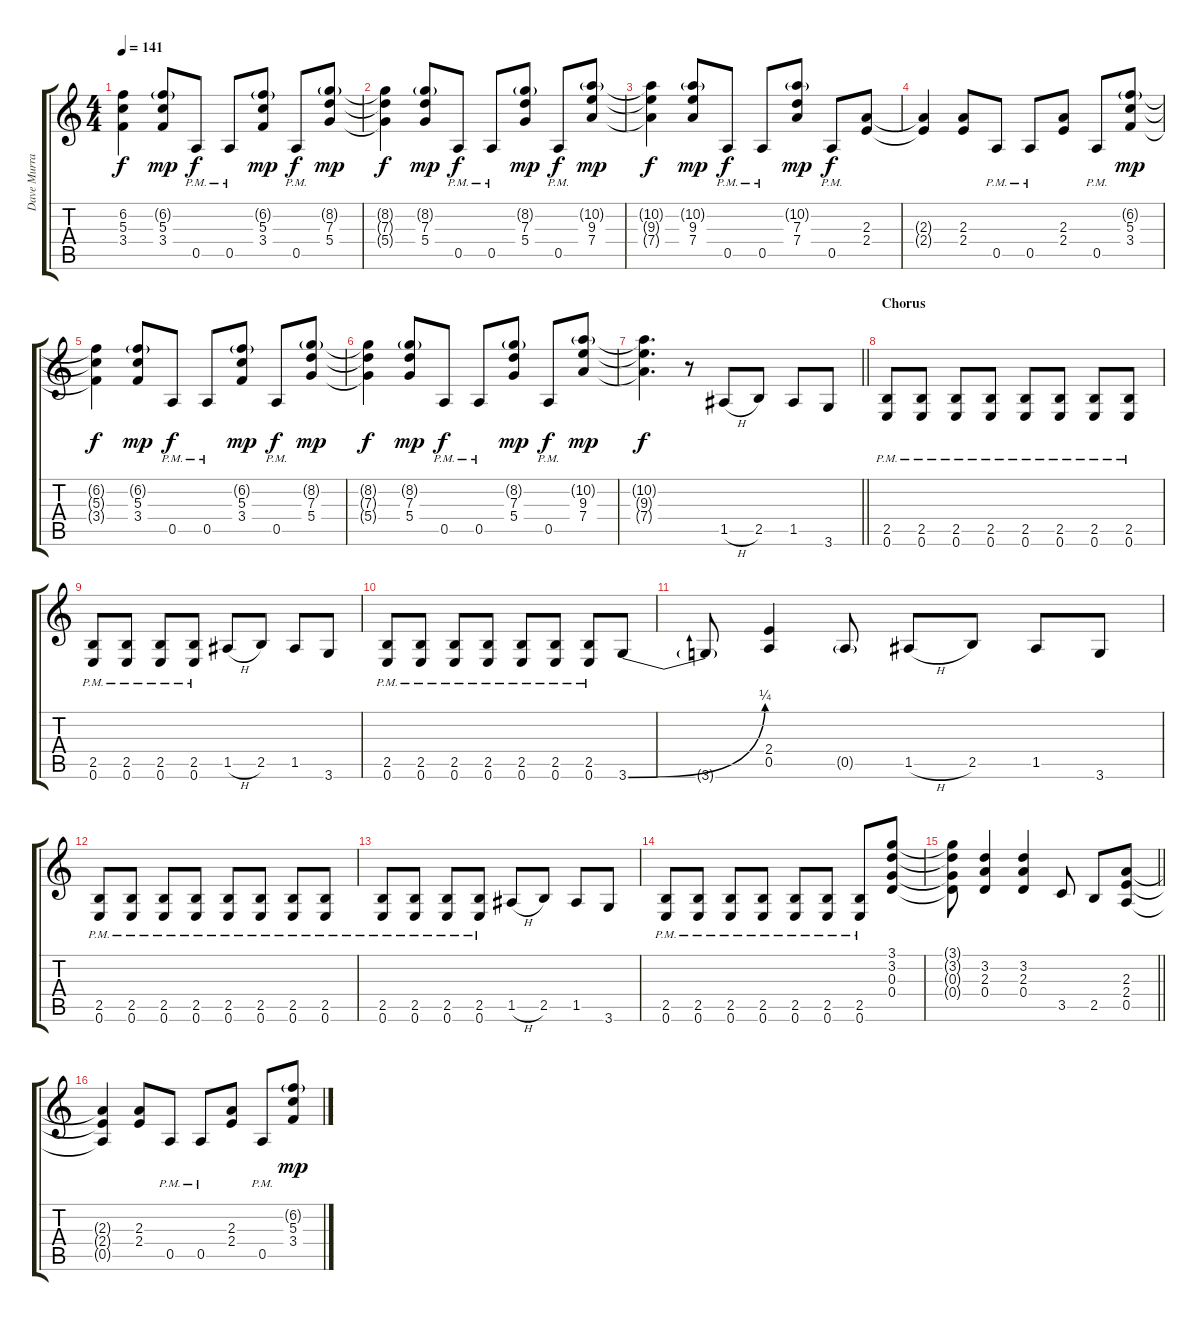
\track ("Dave Murray" "Dave Murra") {instrument overdrivenguitar}
\staff {score tabs}
\tuning (E4 B3 G3 D3 A2 E2) {hide}
\ts (4 4)
\tempo 141
\clef g2
\ks c
(6.2{t} 5.3{t} 3.4{t}).4{dy f} (6.2{g} 5.3 3.4).8{dy mp} 0.5{pm}.8{dy f} 0.5{pm}.8 (6.2{g} 5.3 3.4).8{dy mp} 0.5{pm}.8{dy f} (8.2{g} 7.3 5.4).8{dy mp} |
(8.2{t} 7.3{t} 5.4{t}).4{dy f} (8.2{g} 7.3 5.4).8{dy mp} 0.5{pm}.8{dy f} 0.5{pm}.8 (8.2{g} 7.3 5.4).8{dy mp} 0.5{pm}.8{dy f} (10.2{g} 9.3 7.4).8{dy mp} |
(10.2{t} 9.3{t} 7.4{t}).4{dy f} (10.2{g} 9.3 7.4).8{dy mp} 0.5{pm}.8{dy f} 0.5{pm}.8 (10.2{g} 7.3 7.4).8{dy mp} 0.5{pm}.8{dy f} (2.3 2.4).8 |
(2.3{t} 2.4{t}).4 (2.3 2.4).8 0.5{pm}.8 0.5{pm}.8 (2.3 2.4).8 0.5{pm}.8 (6.2{g} 5.3 3.4).8{dy mp} |
(6.2{t} 5.3{t} 3.4{t}).4{dy f} (6.2{g} 5.3 3.4).8{dy mp} 0.5{pm}.8{dy f} 0.5{pm}.8 (6.2{g} 5.3 3.4).8{dy mp} 0.5{pm}.8{dy f} (8.2{g} 7.3 5.4).8{dy mp} |
(8.2{t} 7.3{t} 5.4{t}).4{dy f} (8.2{g} 7.3 5.4).8{dy mp} 0.5{pm}.8{dy f} 0.5{pm}.8 (8.2{g} 7.3 5.4).8{dy mp} 0.5{pm}.8{dy f} (10.2{g} 9.3 7.4).8{dy mp} |
\barLineRight lightlight
(10.2{t} 9.3{t} 7.4{t}).4{d dy f} r.8 1.5{h}.8 2.5.8 1.5.8 3.6.8 |
\section ("" "Chorus")
(2.5{pm} 0.6{pm}).8 (2.5{pm} 0.6{pm}).8 (2.5{pm} 0.6{pm}).8 (2.5{pm} 0.6{pm}).8 (2.5{pm} 0.6{pm}).8 (2.5{pm} 0.6{pm}).8 (2.5{pm} 0.6{pm}).8 (2.5{pm} 0.6{pm}).8 |
(2.5{pm} 0.6{pm}).8 (2.5{pm} 0.6{pm}).8 (2.5{pm} 0.6{pm}).8 (2.5{pm} 0.6{pm}).8 1.5{h}.8 2.5.8 1.5.8 3.6.8 |
(2.5{pm} 0.6{pm}).8 (2.5{pm} 0.6{pm}).8 (2.5{pm} 0.6{pm}).8 (2.5{pm} 0.6{pm}).8 (2.5{pm} 0.6{pm}).8 (2.5{pm} 0.6{pm}).8 (2.5{pm} 0.6{pm}).8 3.6{be (bend 0 0 60 1)}.8 |
3.6{t}.8 (2.4 0.5).4 0.5{g}.8 1.5{h}.8 2.5.8 1.5.8 3.6.8 |
(2.5{pm} 0.6{pm}).8 (2.5{pm} 0.6{pm}).8 (2.5{pm} 0.6{pm}).8 (2.5{pm} 0.6{pm}).8 (2.5{pm} 0.6{pm}).8 (2.5{pm} 0.6{pm}).8 (2.5{pm} 0.6{pm}).8 (2.5{pm} 0.6{pm}).8 |
(2.5{pm} 0.6{pm}).8 (2.5{pm} 0.6{pm}).8 (2.5{pm} 0.6{pm}).8 (2.5{pm} 0.6{pm}).8 1.5{h}.8 2.5.8 1.5.8 3.6.8 |
(2.5{pm} 0.6{pm}).8 (2.5{pm} 0.6{pm}).8 (2.5{pm} 0.6{pm}).8 (2.5{pm} 0.6{pm}).8 (2.5{pm} 0.6{pm}).8 (2.5{pm} 0.6{pm}).8 (2.5{pm} 0.6{pm}).8 (3.1 3.2 0.3 0.4).8 |
\barLineRight lightlight
(3.1{t} 3.2{t} 0.3{t} 0.4{t}).8 (3.2 2.3 0.4).4 (3.2 2.3 0.4).4 3.5.8 2.5.8 (2.3 2.4 0.5).8 |
\section ("" "")
(2.3{t} 2.4{t} 0.5{t}).4 (2.3 2.4).8 0.5{pm}.8 0.5{pm}.8 (2.3 2.4).8 0.5{pm}.8 (6.2{g} 5.3 3.4).8{dy mp}
